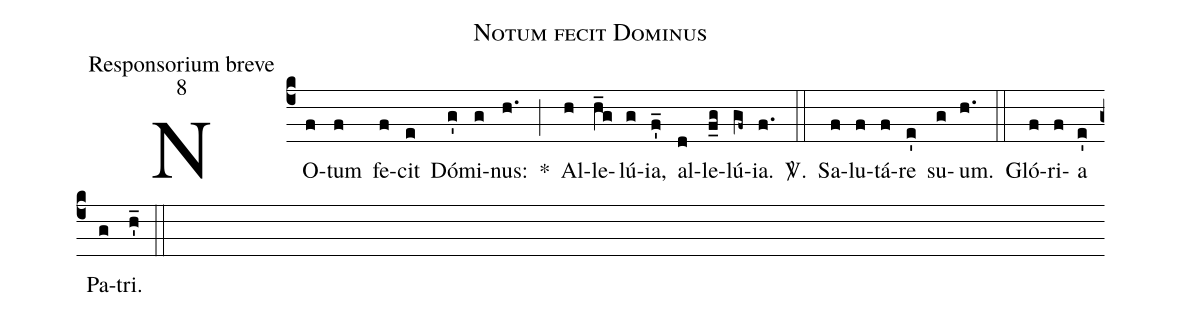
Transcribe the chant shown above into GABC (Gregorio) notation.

name:Notum fecit Dominus;
office-part:Responsorium breve;
mode:8;
%%
(c4) NO(f)tum(f) fe(f)cit(e) Dó(g')mi(g)nus:(h.) *(;) Al(h)le(h_g)lú(g)ia,(f'_) al(d)le(f_g)lú(gf~)ia.(f.) <sp>V/</sp>.(::) Sa(f)lu(f)tá(f)re(e') su(g)um.(h.) (::) Gló(f)ri(f)a(e') Pa(g)tri.(h'_) (::)
